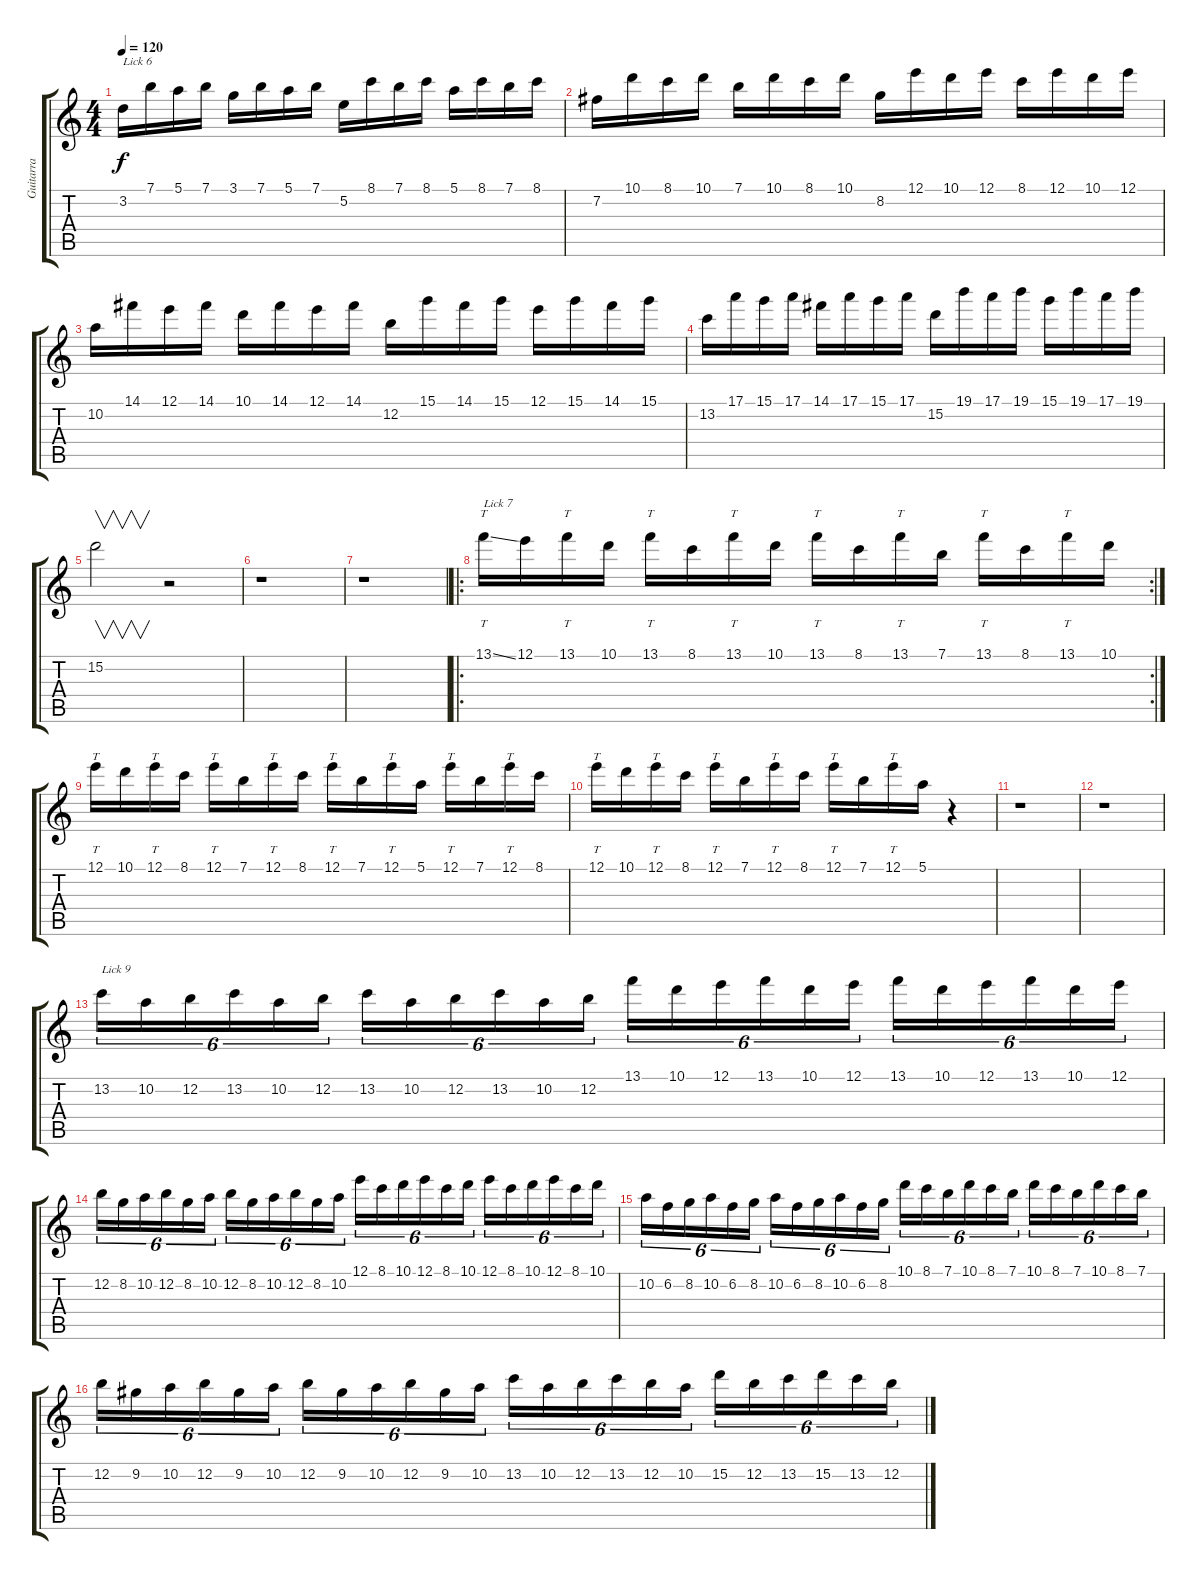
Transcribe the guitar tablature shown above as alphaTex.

\track ("Guitarra" "Guitarra") {instrument distortionguitar}
\staff {score tabs}
\tuning (E4 B3 G3 D3 A2 E2) {hide}
\ts (4 4)
\tempo 120
\clef g2
\ks c
3.2.16{txt "Lick 6" dy f} 7.1.16 5.1.16 7.1.16 3.1.16 7.1.16 5.1.16 7.1.16 5.2.16 8.1.16 7.1.16 8.1.16 5.1.16 8.1.16 7.1.16 8.1.16 |
7.2.16 10.1.16 8.1.16 10.1.16 7.1.16 10.1.16 8.1.16 10.1.16 8.2.16 12.1.16 10.1.16 12.1.16 8.1.16 12.1.16 10.1.16 12.1.16 |
10.2.16 14.1.16 12.1.16 14.1.16 10.1.16 14.1.16 12.1.16 14.1.16 12.2.16 15.1.16 14.1.16 15.1.16 12.1.16 15.1.16 14.1.16 15.1.16 |
13.2.16 17.1.16 15.1.16 17.1.16 14.1.16 17.1.16 15.1.16 17.1.16 15.2.16 19.1.16 17.1.16 19.1.16 15.1.16 19.1.16 17.1.16 19.1.16 |
15.2.2{v} r.2 |
r.1 |
r.1 |
\ro
\rc 2
13.1{ss}.16{tt txt "Lick 7"} 12.1.16 13.1.16{tt} 10.1.16 13.1.16{tt} 8.1.16 13.1.16{tt} 10.1.16 13.1.16{tt} 8.1.16 13.1.16{tt} 7.1.16 13.1.16{tt} 8.1.16 13.1.16{tt} 10.1.16 |
12.1.16{tt} 10.1.16 12.1.16{tt} 8.1.16 12.1.16{tt} 7.1.16 12.1.16{tt} 8.1.16 12.1.16{tt} 7.1.16 12.1.16{tt} 5.1.16 12.1.16{tt} 7.1.16 12.1.16{tt} 8.1.16 |
12.1.16{tt} 10.1.16 12.1.16{tt} 8.1.16 12.1.16{tt} 7.1.16 12.1.16{tt} 8.1.16 12.1.16{tt} 7.1.16 12.1.16{tt} 5.1.16 r.4 |
r.1 |
r.1 |
13.2.16{tu (6 4) txt "Lick 9"} 10.2.16{tu (6 4)} 12.2.16{tu (6 4)} 13.2.16{tu (6 4)} 10.2.16{tu (6 4)} 12.2.16{tu (6 4)} 13.2.16{tu (6 4)} 10.2.16{tu (6 4)} 12.2.16{tu (6 4)} 13.2.16{tu (6 4)} 10.2.16{tu (6 4)} 12.2.16{tu (6 4)} 13.1.16{tu (6 4)} 10.1.16{tu (6 4)} 12.1.16{tu (6 4)} 13.1.16{tu (6 4)} 10.1.16{tu (6 4)} 12.1.16{tu (6 4)} 13.1.16{tu (6 4)} 10.1.16{tu (6 4)} 12.1.16{tu (6 4)} 13.1.16{tu (6 4)} 10.1.16{tu (6 4)} 12.1.16{tu (6 4)} |
12.2.16{tu (6 4)} 8.2.16{tu (6 4)} 10.2.16{tu (6 4)} 12.2.16{tu (6 4)} 8.2.16{tu (6 4)} 10.2.16{tu (6 4)} 12.2.16{tu (6 4)} 8.2.16{tu (6 4)} 10.2.16{tu (6 4)} 12.2.16{tu (6 4)} 8.2.16{tu (6 4)} 10.2.16{tu (6 4)} 12.1.16{tu (6 4)} 8.1.16{tu (6 4)} 10.1.16{tu (6 4)} 12.1.16{tu (6 4)} 8.1.16{tu (6 4)} 10.1.16{tu (6 4)} 12.1.16{tu (6 4)} 8.1.16{tu (6 4)} 10.1.16{tu (6 4)} 12.1.16{tu (6 4)} 8.1.16{tu (6 4)} 10.1.16{tu (6 4)} |
10.2.16{tu (6 4)} 6.2.16{tu (6 4)} 8.2.16{tu (6 4)} 10.2.16{tu (6 4)} 6.2.16{tu (6 4)} 8.2.16{tu (6 4)} 10.2.16{tu (6 4)} 6.2.16{tu (6 4)} 8.2.16{tu (6 4)} 10.2.16{tu (6 4)} 6.2.16{tu (6 4)} 8.2.16{tu (6 4)} 10.1.16{tu (6 4)} 8.1.16{tu (6 4)} 7.1.16{tu (6 4)} 10.1.16{tu (6 4)} 8.1.16{tu (6 4)} 7.1.16{tu (6 4)} 10.1.16{tu (6 4)} 8.1.16{tu (6 4)} 7.1.16{tu (6 4)} 10.1.16{tu (6 4)} 8.1.16{tu (6 4)} 7.1.16{tu (6 4)} |
12.2.16{tu (6 4)} 9.2.16{tu (6 4)} 10.2.16{tu (6 4)} 12.2.16{tu (6 4)} 9.2.16{tu (6 4)} 10.2.16{tu (6 4)} 12.2.16{tu (6 4)} 9.2.16{tu (6 4)} 10.2.16{tu (6 4)} 12.2.16{tu (6 4)} 9.2.16{tu (6 4)} 10.2.16{tu (6 4)} 13.2.16{tu (6 4)} 10.2.16{tu (6 4)} 12.2.16{tu (6 4)} 13.2.16{tu (6 4)} 12.2.16{tu (6 4)} 10.2.16{tu (6 4)} 15.2.16{tu (6 4)} 12.2.16{tu (6 4)} 13.2.16{tu (6 4)} 15.2.16{tu (6 4)} 13.2.16{tu (6 4)} 12.2.16{tu (6 4)}
